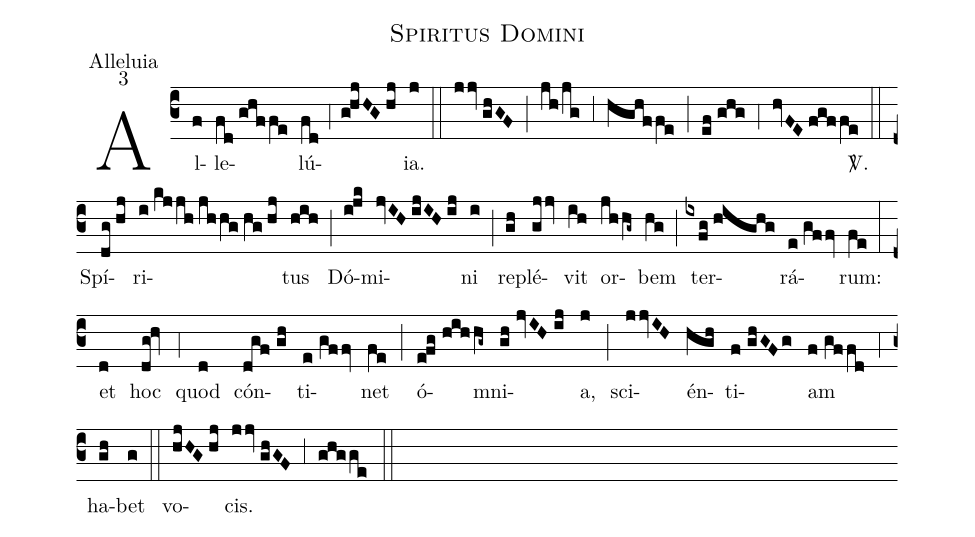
name:Spiritus Domini;
office-part:Alleluia;
mode:3;
%%
(c3) Al(f)le(fd//ghffe)lú(fd;4g!hjHG//hj)ia.(j) (::) (jjv//ghGF) (;) (jh/jg) (;3) (hghffe) (;) (ef//ghg) (;4) (hvFE//fgffe) <sp>V/</sp>.(::) Spí(dg//hj)ri(i//kjjh//jhhg//hg//hj)tus(hih) (;) Dó(i!jk)mi(jvIH//ijIH//ij)ni(i) (;) re(gh)plé(gjjv)vit(ih) or(jhhg~)bem(hg) (;) ter(ixfg//highg)rá(e//gffv)rum:(fe) (:) et(d) hoc(dg!hv) (;4) quod(d) cón(dgf//gh)ti(e//gffv)net(fe) (;) ó(e!fg//hihhg~)mni(gh//jvIH//ij)a,(j) (;) sci(jjvIH)én(hgh)ti(f//ghGFg)am(f//gffd) (;4) ha(gh)bet(g) (::) vo(hjHG//hj)cis.(jjv//ghGF) (;3) (ghgge) (::)
